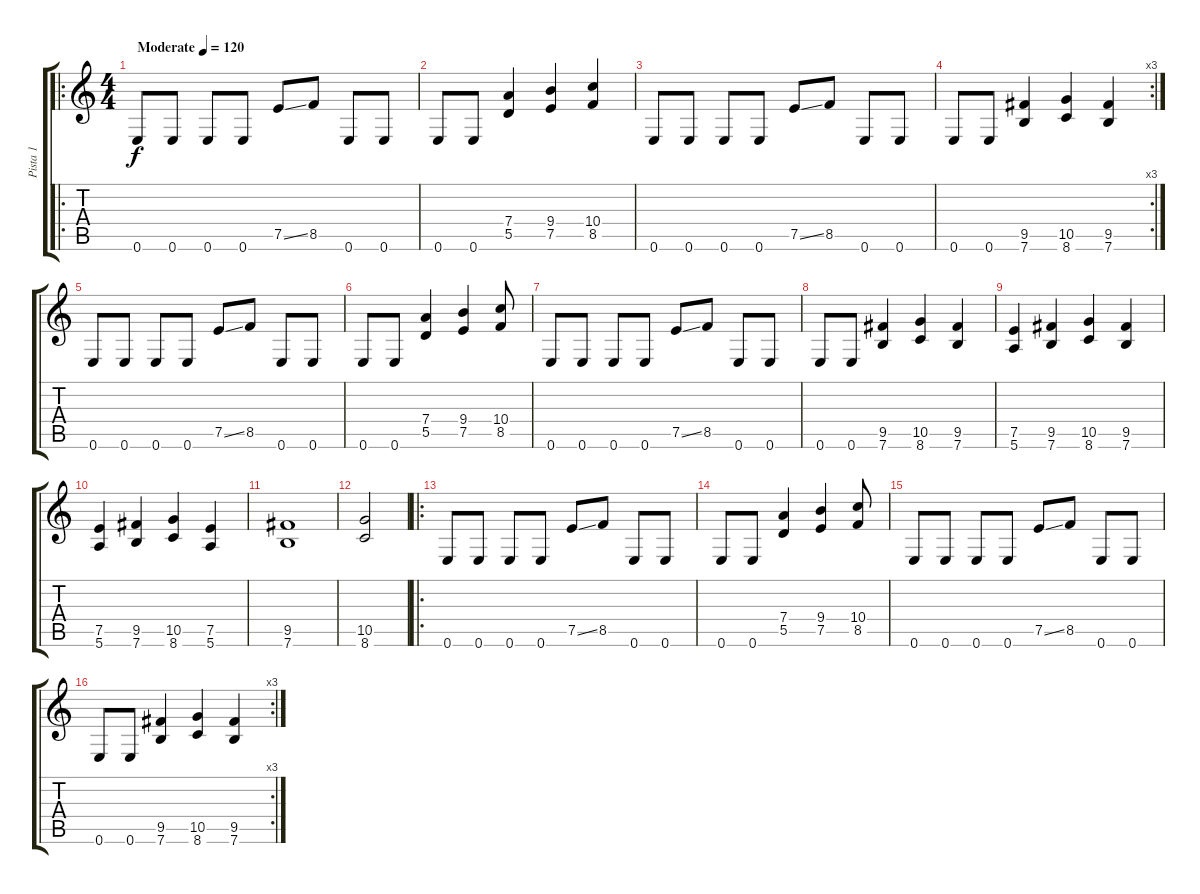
\track ("Pista 1" "Pista 1") {instrument distortionguitar}
\staff {score tabs}
\tuning (E4 B3 G3 D3 A2 E2) {hide}
\ro
\ts (4 4)
\tempo (120 "Moderate")
\tempo 250
\tempo (120 "Moderate")
\clef g2
\ks c
0.6.8{dy f instrument distortionguitar} 0.6.8 0.6.8 0.6.8 7.5{ss}.8 8.5.8 0.6.8 0.6.8 |
0.6.8 0.6.8 (7.4 5.5).4 (9.4 7.5).4 (10.4 8.5).4 |
0.6.8 0.6.8 0.6.8 0.6.8 7.5{ss}.8 8.5.8 0.6.8 0.6.8 |
\rc 3
0.6.8 0.6.8 (9.5 7.6).4 (10.5 8.6).4 (9.5 7.6).4 |
0.6.8 0.6.8 0.6.8 0.6.8 7.5{ss}.8 8.5.8 0.6.8 0.6.8 |
0.6.8 0.6.8 (7.4 5.5).4 (9.4 7.5).4 (10.4 8.5).8 |
0.6.8 0.6.8 0.6.8 0.6.8 7.5{ss}.8 8.5.8 0.6.8 0.6.8 |
0.6.8 0.6.8 (9.5 7.6).4 (10.5 8.6).4 (9.5 7.6).4 |
(7.5 5.6).4 (9.5 7.6).4 (10.5 8.6).4 (9.5 7.6).4 |
(7.5 5.6).4 (9.5 7.6).4 (10.5 8.6).4 (7.5 5.6).4 |
(9.5 7.6).1 |
(10.5 8.6).2 |
\ro
0.6.8 0.6.8 0.6.8 0.6.8 7.5{ss}.8 8.5.8 0.6.8 0.6.8 |
0.6.8 0.6.8 (7.4 5.5).4 (9.4 7.5).4 (10.4 8.5).8 |
0.6.8 0.6.8 0.6.8 0.6.8 7.5{ss}.8 8.5.8 0.6.8 0.6.8 |
\rc 3
0.6.8 0.6.8 (9.5 7.6).4 (10.5 8.6).4 (9.5 7.6).4
